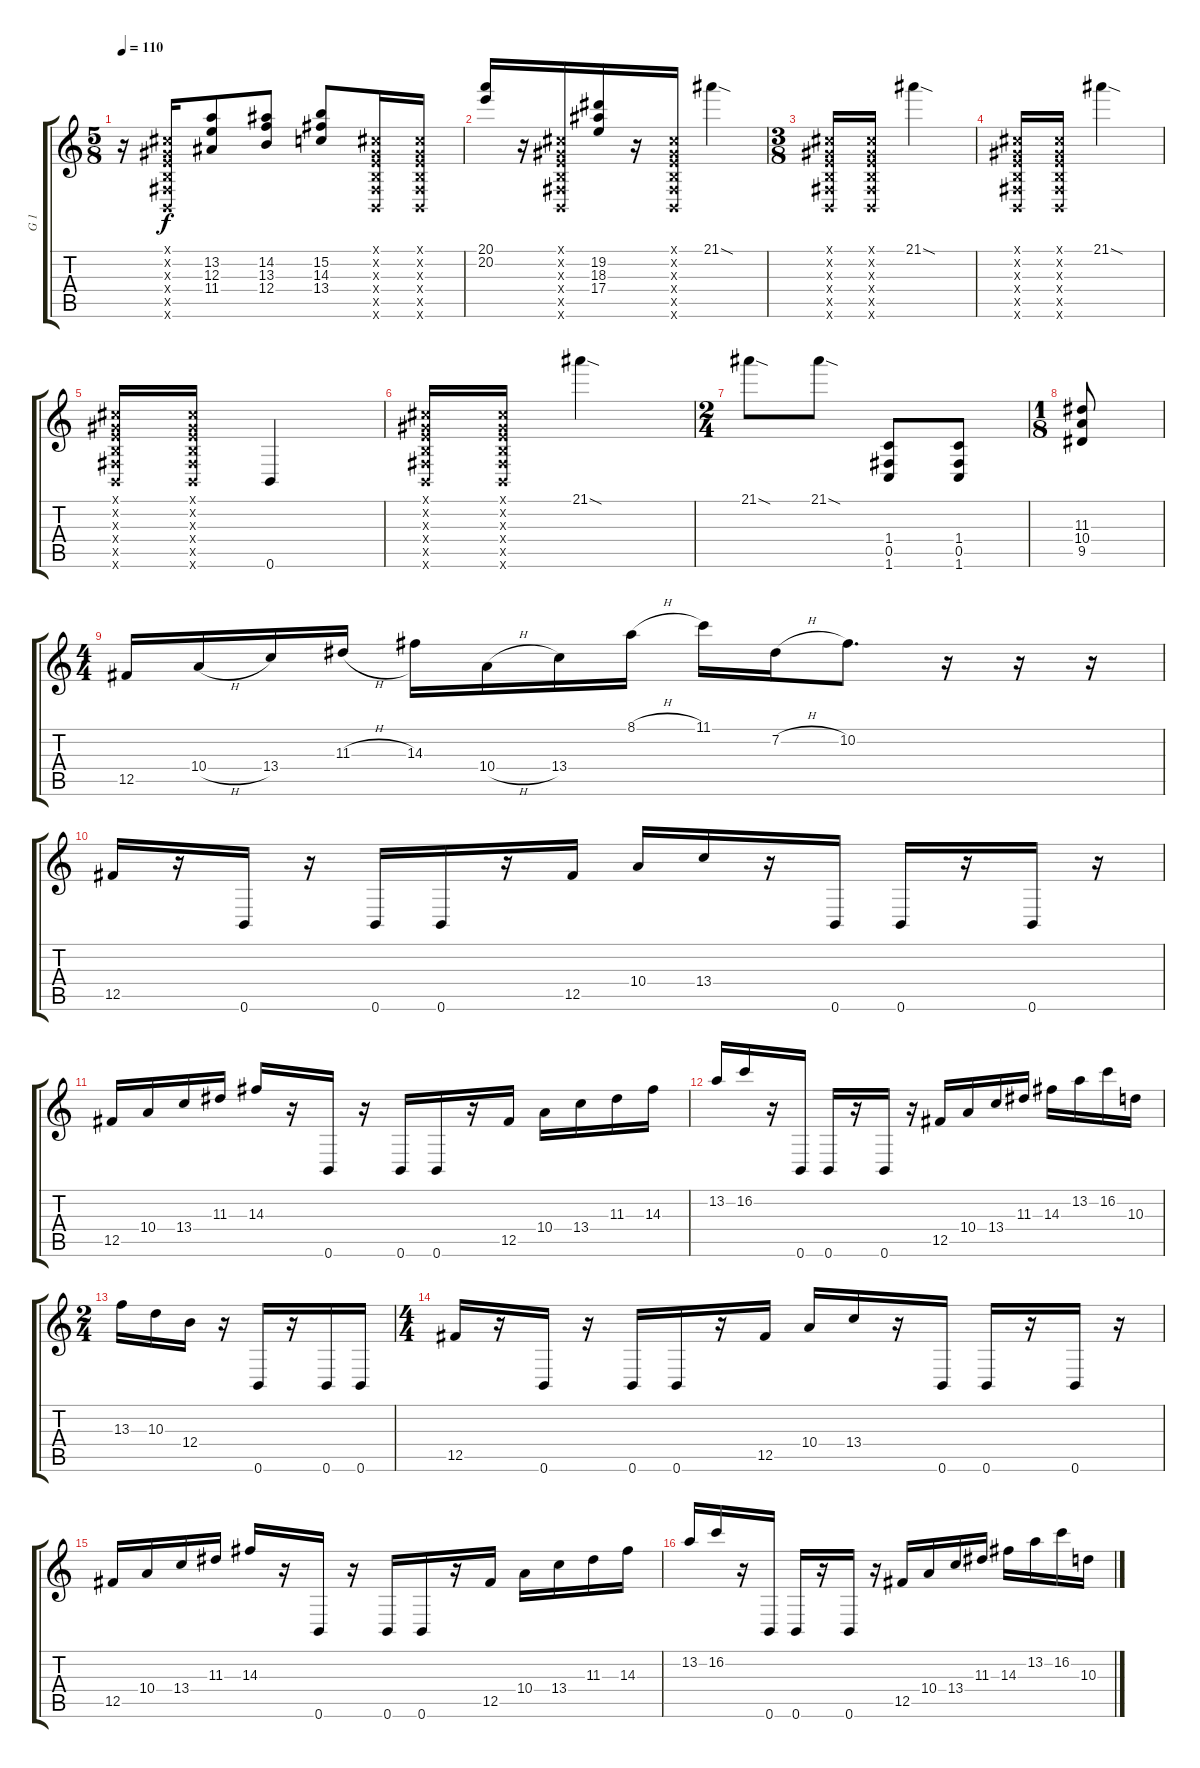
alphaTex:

\track ("G 1" "G 1") {instrument distortionguitar}
\staff {score tabs}
\tuning (Db4 Ab3 E3 B2 Gb2 B1) {hide}
\ts (5 8)
\tempo 110
\clef g2
\ks c
r.16{dy f} (0.1{x} 0.2{x} 0.3{x} 0.4{x} 0.5{x} 0.6{x}).16 (13.2 12.3 11.4).8 (14.2 13.3 12.4).8 (15.2 14.3 13.4).8 (0.1{x} 0.2{x} 0.3{x} 0.4{x} 0.5{x} 0.6{x}).16 (0.1{x} 0.2{x} 0.3{x} 0.4{x} 0.5{x} 0.6{x}).16 |
(20.1 20.2).16 r.16 (0.1{x} 0.2{x} 0.3{x} 0.4{x} 0.5{x} 0.6{x}).16 (19.2 18.3 17.4).16 r.16 (0.1{x} 0.2{x} 0.3{x} 0.4{x} 0.5{x} 0.6{x}).16 21.1{sod}.4 |
\ts (3 8)
(0.1{x} 0.2{x} 0.3{x} 0.4{x} 0.5{x} 0.6{x}).16 (0.1{x} 0.2{x} 0.3{x} 0.4{x} 0.5{x} 0.6{x}).16 21.1{sod}.4 |
(0.1{x} 0.2{x} 0.3{x} 0.4{x} 0.5{x} 0.6{x}).16 (0.1{x} 0.2{x} 0.3{x} 0.4{x} 0.5{x} 0.6{x}).16 21.1{sod}.4 |
(0.1{x} 0.2{x} 0.3{x} 0.4{x} 0.5{x} 0.6{x}).16 (0.1{x} 0.2{x} 0.3{x} 0.4{x} 0.5{x} 0.6{x}).16 0.6.4 |
(0.1{x} 0.2{x} 0.3{x} 0.4{x} 0.5{x} 0.6{x}).16 (0.1{x} 0.2{x} 0.3{x} 0.4{x} 0.5{x} 0.6{x}).16 21.1{sod}.4 |
\ts (2 4)
21.1{sod}.8 21.1{sod}.8 (1.4 0.5 1.6).8 (1.4 0.5 1.6).8 |
\ts (1 8)
(11.3 10.4 9.5).8 |
\ts (4 4)
12.5.16 10.4{h}.16 13.4.16 11.3{h}.16 14.3.16 10.4{h}.16 13.4.16 8.1{h}.16 11.1.16 7.2{h}.16 10.2.8{d} r.16 r.16 r.16 |
12.5.16 r.16 0.6.16 r.16 0.6.16 0.6.16 r.16 12.5.16 10.4.16 13.4.16 r.16 0.6.16 0.6.16 r.16 0.6.16 r.16 |
12.5.16 10.4.16 13.4.16 11.3.16 14.3.16 r.16 0.6.16 r.16 0.6.16 0.6.16 r.16 12.5.16 10.4.16 13.4.16 11.3.16 14.3.16 |
13.2.16 16.2.16 r.16 0.6.16 0.6.16 r.16 0.6.16 r.16 12.5.16 10.4.16 13.4.16 11.3.16 14.3.16 13.2.16 16.2.16 10.3.16 |
\ts (2 4)
13.3.16 10.3.16 12.4.16 r.16 0.6.16 r.16 0.6.16 0.6.16 |
\ts (4 4)
12.5.16 r.16 0.6.16 r.16 0.6.16 0.6.16 r.16 12.5.16 10.4.16 13.4.16 r.16 0.6.16 0.6.16 r.16 0.6.16 r.16 |
12.5.16 10.4.16 13.4.16 11.3.16 14.3.16 r.16 0.6.16 r.16 0.6.16 0.6.16 r.16 12.5.16 10.4.16 13.4.16 11.3.16 14.3.16 |
13.2.16 16.2.16 r.16 0.6.16 0.6.16 r.16 0.6.16 r.16 12.5.16 10.4.16 13.4.16 11.3.16 14.3.16 13.2.16 16.2.16 10.3.16
